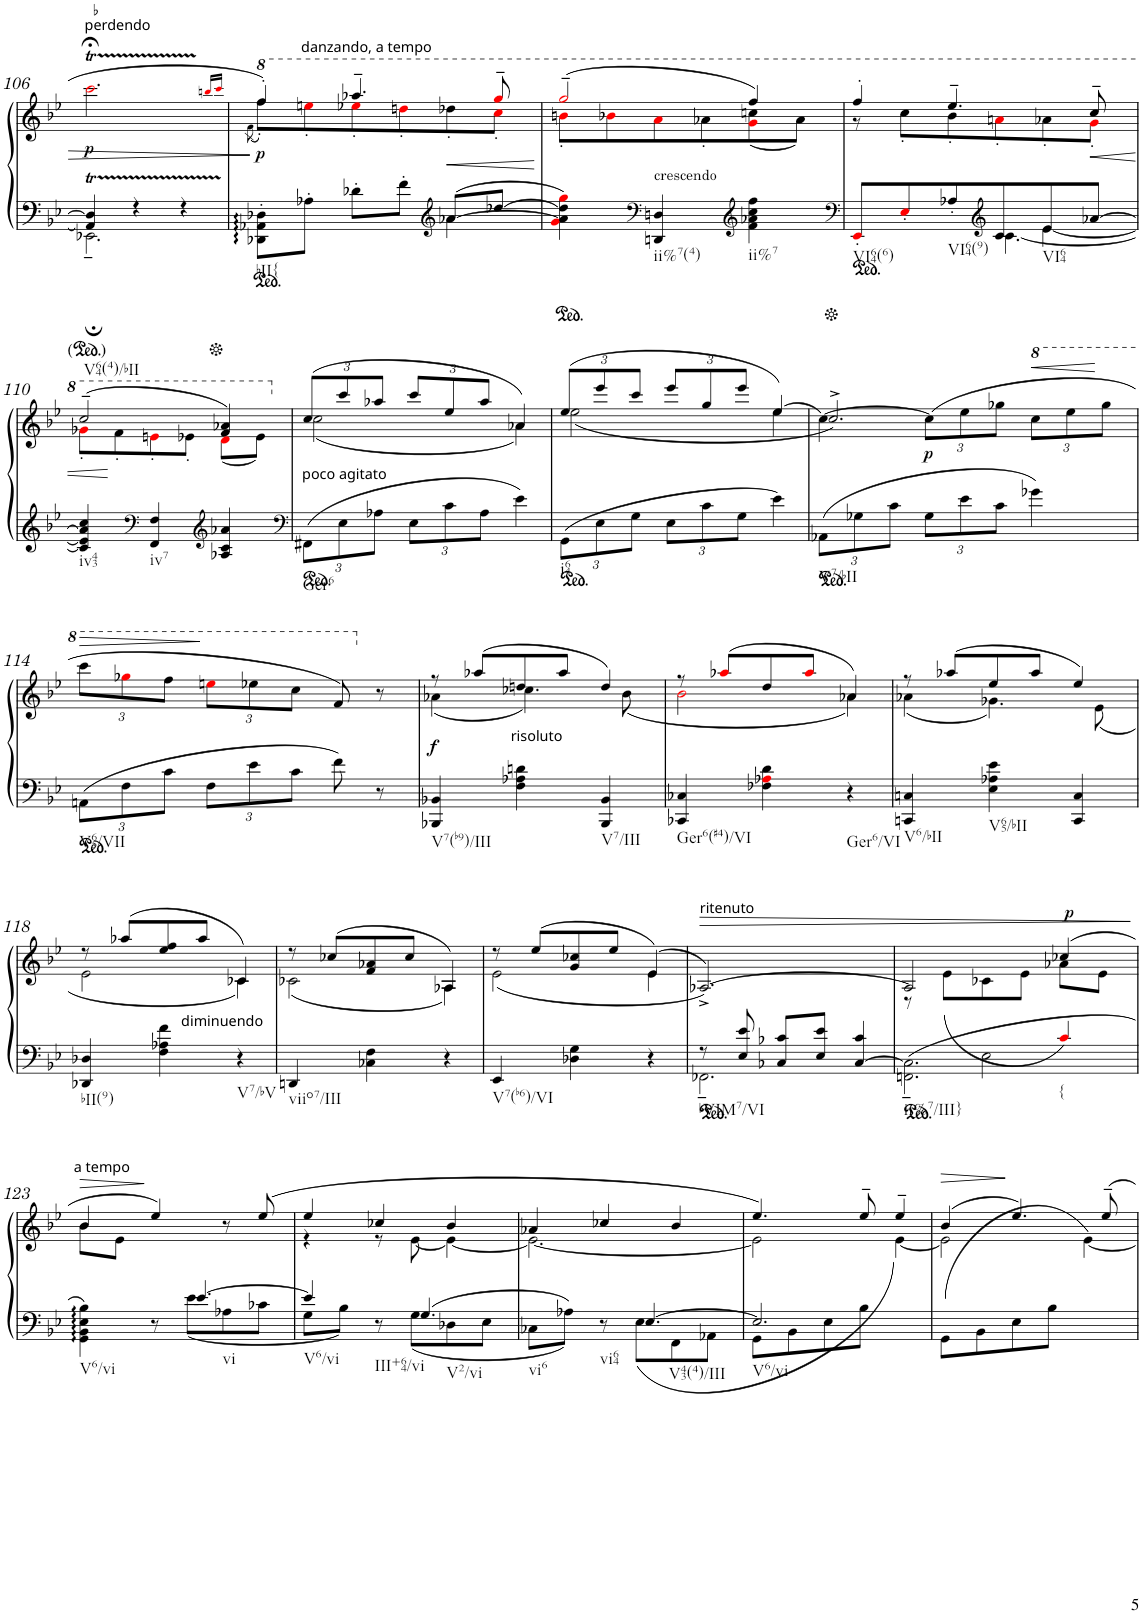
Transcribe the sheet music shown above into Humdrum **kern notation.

**kern	**kern	**dynam
*part1	*part1	*part1
*staff2	*staff1	*staff1/2
*I"Klavier	*	*
*I'Klav.	*	*
!!LO:PB:g=z
*clefF4	*clefG2	*
*k[b-e-]	*k[b-e-]	*
*B-:	*B-:	*
*M3/4	*M3/4	*
=106	=106	=106
*^	*	*
!	!	!LO:TX:a:t=perdendo	!
!	!	!LO:TX:a:t=♭	!
!LO:TX:b:t=V64(4)/bII	!	!	!
!	!	!	!LO:DY:b
4AA-/]T 4D-/]T	2.EE-X;~\	2.ccc;<Ti\	p
4r	.	.	.
4r	.	.	.
.	.	16qbbni/LL	.
.	.	16qccci/JJ	.
=107	=107	=107	=107
*	*	*^	*
.	.	.	(8qff\	.
!	!	!LO:TX:a:t=danzando, a tempo	!	!
!LO:TX:b:t=bII{	!	!	!	!
!	!	!	!	!LO:DY:b
8DD-X\' 8AA-X\' 8D-X\'L	2ryy	4fff'/	8fff'\L)	p
8A-X'\J	.	.	8eeen'i\	.
8d-X'\L	.	4.aaa-X~/	8eee-X'i\	.
8f'\J	.	.	8dddn'i\	.
*clefG2	*	*	*	*
!	!	!	!	!LO:HP:b=2
[8a-X/L	4a-\	.	8ddd-X'\	<
[8dd-X/J	.	8ggg~i/	8ccc'i\J	.
*v	*v	*	*	*
=108	=108	=108	=108
4gi\ 4a-\] 4dd-\] 4ggi\	(2ggg~i/	8bbn'i\L	.
.	.	8bb-Xi\	.
*clefF4	*	*	*
!LO:TX:a:t=crescendo	!	!	!
!LO:TX:b:t=ii%7(4)	!	!	!
4DDn/ 4Dn/	.	8aai\	.
.	.	8aa-X'\	.
*clefG2	*	*	*
!LO:TX:b:t=ii%7	!	!	!
4f\ 4a-X\ 4cc\ 4ff\	4fff/)	(8ggi\ 8cccn\	.
.	.	8aa-\J)	.
=109	=109	=109	=109
*clefF4	*	*	*
*^	*	*	*
*	*^	*	*	*
!LO:TX:b:t=VI64(6)	!	!	!	!	!
8EE-'i/L	4.ryy	2ryy	4fff'/	8r	.
8E-'i/	.	.	.	8ccc'\L	.
!LO:TX:b:t=VI64(9)	!	!	!	!	!
8A-X'/	.	.	4.eee-~/	8bb-'\	.
*clefG2	*	*	*	*	*
8c/	[4.c\	.	.	8aan'i\	.
!LO:TX:b:t=VI64	!	!	!	!	!
8e-/	.	[4e-\	.	8aa-X'\	.
!	!	!	!	!	!LO:HP:b
[8a-X/J	.	.	8ccc~/	8gg'i\J	<
*v	*v	*v	*	*	*
!!LO:LB:g=z	!!
=110	=110	=110	=110
!LO:TX:b:t=iv43	!	!	!
4c/] 4e-/] 4a-/] 4cc/	(2ccc~/	8gg-X'i\L	.
.	.	8ff'\	[
*clefF4	*	*	*
!LO:TX:b:t=iv7	!	!	!
4FF/ 4F/	.	8een'i\	.
.	.	8ee-X'\J	.
*clefG2	*	*	*
4A-X/ 4c/ 4a-X/	4ff/ 4aa-X/)	(8ddi\L	.
.	.	8ee-\J)	.
=111	=111	=111	=111
*clefF4	*	*	*
*Xbrackettup	*Xbrackettup	*	*
!LO:TX:a:t=poco agitato	!	!	!
!LO:TX:b:t=Ger6	!	!	!
12FF#X\L	(12cc/L	(2cc\	.
12E-\	12ccc/	.	.
12A-X\J	12aa-X/J	.	.
12E-\L	12ccc/L	.	.
12c\	12ee-/	.	.
12A-\J	12aa-/J	.	.
4e-\	4a-X/)	4a-\)	.
=112	=112	=112	=112
!LO:TX:b:t=i64	!	!	!
12GG\L	(12ee-/L	(2ee-\	.
12E-\	12eee-/	.	.
12G\J	12ccc/J	.	.
12E-\L	12eee-/L	.	.
12c\	12gg/	.	.
12G\J	12eee-/J	.	.
4e-\	(4ee-/)	4ee-\	.
=113	=113	=113	=113
!LO:TX:b:t=V7/bII	!	!	!
12AA-X\L	[>4cc\)	2.cc^/)	.
12G-X\	.	.	.
12c\J	.	.	.
!	!	!	!LO:DY:b
12G-\L	(>12cc\L]	.	p
12e-\	12ee-\	.	.
12c\J	12gg-X\J	.	.
!	!	!	!LO:HP:b
4g-X\	12ccc\L	.	<
.	12eee-\	.	.
.	12ggg-\J	.	[
*	*v	*v	*
!!LO:LB:g=z
=114	=114	=114
!LO:TX:b:t=V65/VII	!	!
!	!	!LO:HP:b
12AAn\L	12cccc\L	>
12F\	12ggg-Xi\	.
12c\J	12fff\J	.
12F\L	12eeeni\L	[
12e-\	12eee-X\	.
12c\J	12ccc\J	.
8f\	8ff/)	.
8r	8r	.
=115	=115	=115
*	*^	*
!LO:TX:b:t=V7(b9)/III	!	!	!
!	!	!	!LO:DY:b
4BBB-X/ 4BB-X/	8r	(4a-X\	f
.	(8aa-X/L	.	.
!LO:TX:a:t=risoluto	!	!	!
4F\ 4A-X\ 4dn\	8ddn/	4.cc-X\)	.
.	8aa-/J	.	.
!LO:TX:b:t=V7/III	!	!	!
4BBB-/ 4BB-/	4dd/)	.	.
.	.	(8b-\	.
=116	=116	=116	=116
!LO:TX:b:t=Ger6(#4)/VI	!	!	!
4CC-X/ 4C-X/	8r	2b-i\	.
.	(8aa-Xi/L	.	.
4F-X\ 4A-Xi\ 4d\	8dd/	.	.
.	8aa-i/J	.	.
!LO:TX:b:t=Ger6/VI	!	!	!
4r	4a-X/)	4a-\)	.
=117	=117	=117	=117
!LO:TX:b:t=V6/bII	!	!	!
4CCn/ 4Cn/	8r	(4a-X\	.
.	(8aa-X/L	.	.
!LO:TX:b:t=V65/bII	!	!	!
4E-\ 4A-X\ 4e-\	8ee-/	4.g-X\)	.
.	8aa-/J	.	.
4CC/ 4C/	4ee-/)	.	.
.	.	(8e-\	.
!!LO:LB:g=z	!!
=118	=118	=118	=118
!LO:TX:b:t=bII(9)	!	!	!
4DD-X/ 4D-X/	8r	2e-\	.
.	(8aa-X/L	.	.
!LO:TX:a:t=diminuendo	!	!	!
4F\ 4A-X\ 4f\	8ee-/ 8ff/	.	.
.	8aa-/J	.	.
!LO:TX:b:t=V7/bV	!	!	!
4r	4c-X/)	4c-\)	.
=119	=119	=119	=119
!LO:TX:b:t=viio7/III	!	!	!
4DDn/	8r	(2c-X\	.
.	(8cc-X/L	.	.
4C-X\ 4F\	8f/ 8a-X/	.	.
.	8cc-/J	.	.
4r	4A-X/)	4A-\)	.
=120	=120	=120	=120
!LO:TX:b:t=V7(b6)/VI	!	!	!
4EE-/	8r	(2e-\	.
.	(8ee-/L	.	.
4D-X\ 4G\	8g/ 8cc-X/	.	.
.	8ee-/J	.	.
4r	(4e-/)	4e-\	.
=121	=121	=121	=121
*^	*	*	*
!	!	!LO:TX:a:t=ritenuto	!	!
!LO:TX:b:t=bVIM7/VI	!	!	!	!
!	!	!	!	!LO:HP:b
*	*	*v	*v	*
8r	2.FF-X~\	[>2.A-X^/))	>
8E-/ 8e-/	.	.	.
8C-X/ 8c-X/L	.	.	.
8E-/ 8e-/J	.	.	.
[4C-/ 4c-/	.	.	.
=122	=122	=122	=122
*	*^	*^	*
!LO:TX:b:t=ii%7/III}	!	!	!	!	!
!LO:TX:b:t={	!	!	!	!	!
2.FFn\~ 2.C-\]~	4ryy	2ryy	2A-/]	8r	.
.	.	.	.	(8e-\L	.
.	2E-\	.	.	8c-X\	.
.	.	.	.	8e-\J	.
!	!	!	!	!	!LO:DY:a
.	.	4ci/)	(4cc-X/	8a-X\L	p
.	.	.	.	8e-\J	.
*v	*v	*v	*	*	*
*	*v	*v	*
.	.	]
!!LO:LB:g=z
=123	=123	=123
*^	*	*
!	!	!LO:TX:a:t=a tempo	!
!LO:TX:b:t=V6/vi	!	!	!
!	!	!	!LO:HP:b
*	*	*^	*
4GG\ 4BB-\ 4E-\ 4B-\	4.ryy	4b-/	8b-\L	>
.	.	.	8e-\J	.
8r	.	4ee-/)	4ryy	]
!LO:TX:b:t=vi	!	!	!	!
[4.e-/	8e-\L	.	.	.
.	8A-X\	8r	4ryy	.
.	8c-X\J	(8ee-/	.	.
=124	=124	=124	=124	=124
!LO:TX:b:t=V6/vi	!	!	!	!
4e-/]	8G\L	4ee-/	4r	.
.	8B-\J	.	.	.
!LO:TX:b:t=III+64/vi	!	!	!	!
8r	8ryy	4cc-X/	8r	.
!LO:TX:b:t=V2/vi	!	!	!	!
4.G/	8G\L	.	[<8e-\	.
.	8D-X\	4b-/	4e-\_	.
.	8E-\J	.	.	.
=125	=125	=125	=125	=125
!LO:TX:b:t=vi6	!	!	!	!
8C-X\L	4ryy	4a-X/	2.e-\_	.
8A-X\J	.	.	.	.
!LO:TX:b:t=vi64	!	!	!	!
8r	8ryy	4cc-X/	.	.
!LO:TX:b:t=V43(4)/III	!	!	!	!
[4.E-/	(8E-\L	.	.	.
.	8FF\	4b-/	.	.
.	8AA-X\J	.	.	.
=126	=126	=126	=126	=126
!LO:TX:b:t=V6/vi	!	!	!	!
2.E-/]	8GG\L	4.ee-/)	2e-\]	.
.	8BB-\	.	.	.
.	8E-\	.	.	.
.	8B-\J	8ee-~/	.	.
.	4ryy	4ee-~/	[<4e-\)	.
*v	*v	*	*	*
=127	=127	=127	=127
8GG\L	(4b-/	2e-\]	.
8BB-\	.	.	.
8E-\	4.ee-/)	.	]
8B-\J	.	.	.
4ryy	.	([<4e-\	.
.	8ee-~/	.	.
*	*v	*v	*
=	=	=
*-	*-	*-
